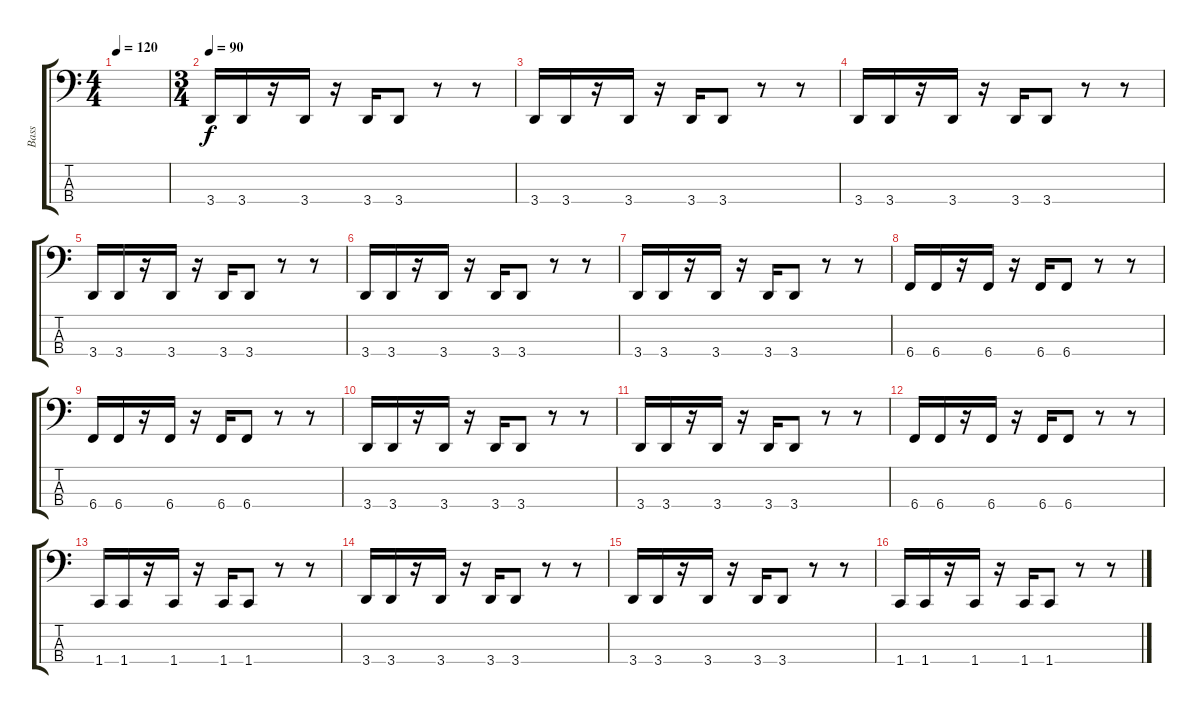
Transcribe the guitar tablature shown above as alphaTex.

\track ("Bass" "Bass") {instrument electricbasspick}
\staff {score tabs}
\tuning (E2 B1 Gb1 B0) {hide}
\ts (4 4)
\tempo 120
\clef f4
\ks c
|
\ts (3 4)
\tempo 90
3.4.16 3.4.16 r.16 3.4.16 r.16 3.4.16 3.4.8 r.8 r.8 |
3.4.16 3.4.16 r.16 3.4.16 r.16 3.4.16 3.4.8 r.8 r.8 |
3.4.16 3.4.16 r.16 3.4.16 r.16 3.4.16 3.4.8 r.8 r.8 |
3.4.16 3.4.16 r.16 3.4.16 r.16 3.4.16 3.4.8 r.8 r.8 |
3.4.16 3.4.16 r.16 3.4.16 r.16 3.4.16 3.4.8 r.8 r.8 |
3.4.16 3.4.16 r.16 3.4.16 r.16 3.4.16 3.4.8 r.8 r.8 |
6.4.16 6.4.16 r.16 6.4.16 r.16 6.4.16 6.4.8 r.8 r.8 |
6.4.16 6.4.16 r.16 6.4.16 r.16 6.4.16 6.4.8 r.8 r.8 |
3.4.16 3.4.16 r.16 3.4.16 r.16 3.4.16 3.4.8 r.8 r.8 |
3.4.16 3.4.16 r.16 3.4.16 r.16 3.4.16 3.4.8 r.8 r.8 |
6.4.16 6.4.16 r.16 6.4.16 r.16 6.4.16 6.4.8 r.8 r.8 |
1.4.16 1.4.16 r.16 1.4.16 r.16 1.4.16 1.4.8 r.8 r.8 |
3.4.16 3.4.16 r.16 3.4.16 r.16 3.4.16 3.4.8 r.8 r.8 |
3.4.16 3.4.16 r.16 3.4.16 r.16 3.4.16 3.4.8 r.8 r.8 |
1.4.16 1.4.16 r.16 1.4.16 r.16 1.4.16 1.4.8 r.8 r.8
